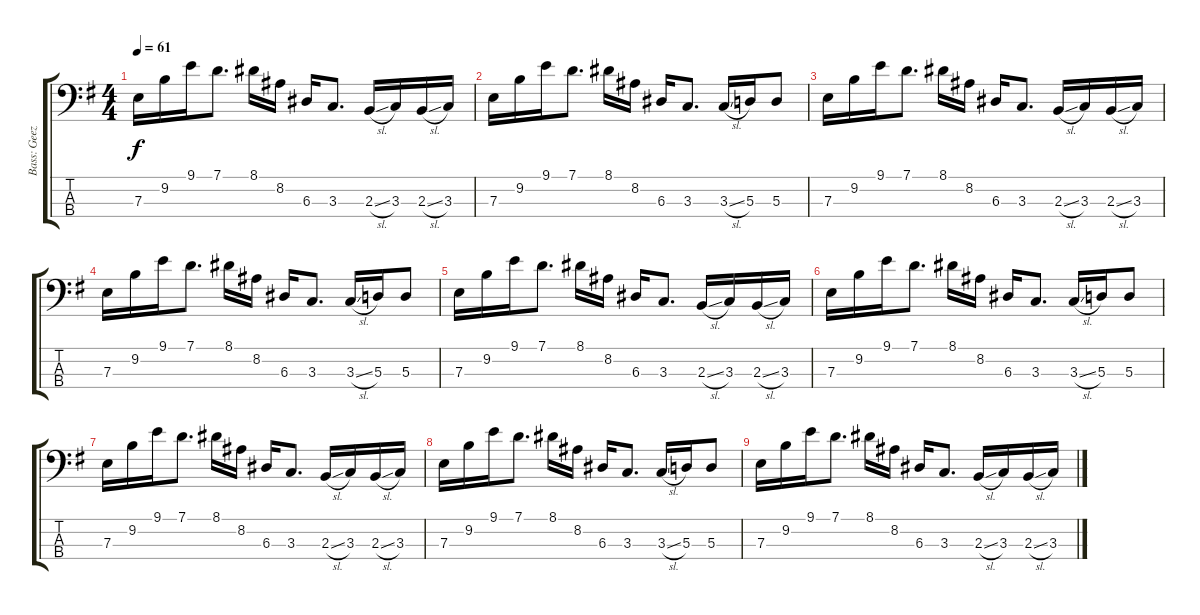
\track ("Bass: Geezer" "Bass: Geez") {instrument electricbassfinger}
\staff {score tabs}
\tuning (G2 D2 A1 E1) {hide}
\ts (4 4)
\tempo 61
\clef f4
\ks g
7.3.16{dy f} 9.2.16 9.1.16 7.1.8{d} 8.1.16 8.2.16 6.3.16 3.3.8{d} 2.3{sl}.16 3.3.16 2.3{sl}.16 3.3.16 |
7.3.16 9.2.16 9.1.16 7.1.8{d} 8.1.16 8.2.16 6.3.16 3.3.8{d} 3.3{sl}.16 5.3.16 5.3.8 |
7.3.16 9.2.16 9.1.16 7.1.8{d} 8.1.16 8.2.16 6.3.16 3.3.8{d} 2.3{sl}.16 3.3.16 2.3{sl}.16 3.3.16 |
7.3.16 9.2.16 9.1.16 7.1.8{d} 8.1.16 8.2.16 6.3.16 3.3.8{d} 3.3{sl}.16 5.3.16 5.3.8 |
7.3.16 9.2.16 9.1.16 7.1.8{d} 8.1.16 8.2.16 6.3.16 3.3.8{d} 2.3{sl}.16 3.3.16 2.3{sl}.16 3.3.16 |
7.3.16 9.2.16 9.1.16 7.1.8{d} 8.1.16 8.2.16 6.3.16 3.3.8{d} 3.3{sl}.16 5.3.16 5.3.8 |
7.3.16 9.2.16 9.1.16 7.1.8{d} 8.1.16 8.2.16 6.3.16 3.3.8{d} 2.3{sl}.16 3.3.16 2.3{sl}.16 3.3.16 |
7.3.16 9.2.16 9.1.16 7.1.8{d} 8.1.16 8.2.16 6.3.16 3.3.8{d} 3.3{sl}.16 5.3.16 5.3.8 |
7.3.16 9.2.16 9.1.16 7.1.8{d} 8.1.16 8.2.16 6.3.16 3.3.8{d} 2.3{sl}.16 3.3.16 2.3{sl}.16 3.3.16
